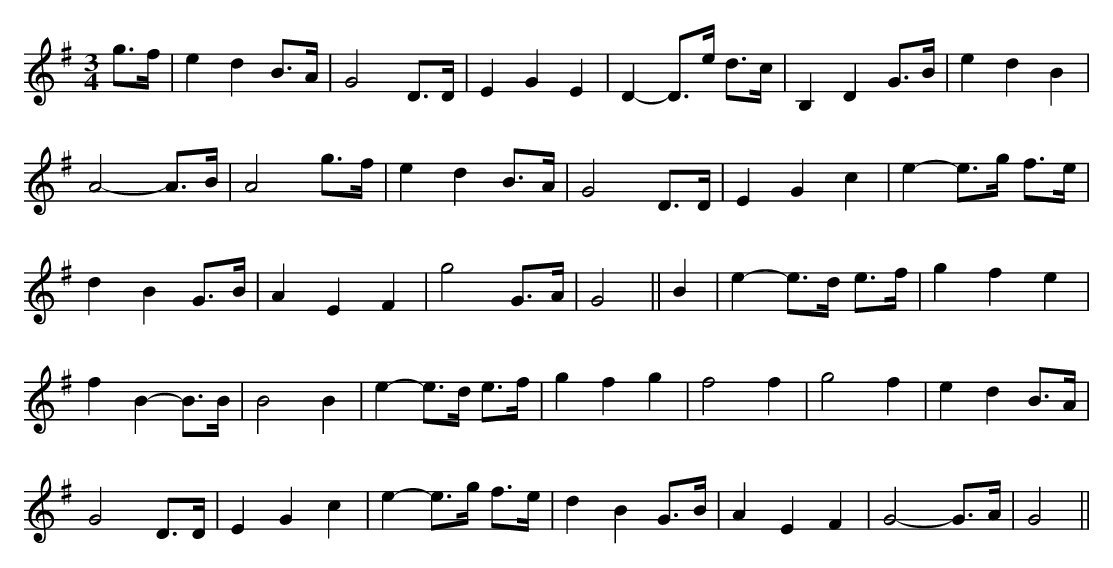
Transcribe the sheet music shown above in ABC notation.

X:1
M:3/4
K:G
g>f|e2 d2 B>A|G4 D>D|E2 G2 E2|D2- D>e d>c|B,2 D2 G>B|e2 d2 B2|
A4- A>B|A4 g>f|e2 d2 B>A|G4 D>D|E2 G2 c2|e2- e>g f>e|
d2 B2 G>B|A2 E2 F2|g4- G>A|G4||B2|e2- e>d e>f|g2 f2 e2|
f2 B2- B>B|B4 B2|e2- e>d e>f|g2 f2 g2|f4 f2|g4 f2|e2 d2 B>A|
G4 D>D|E2 G2 c2|e2- e>g f>e|d2 B2 G>B|A2 E2 F2|G4- G>A|G4||
